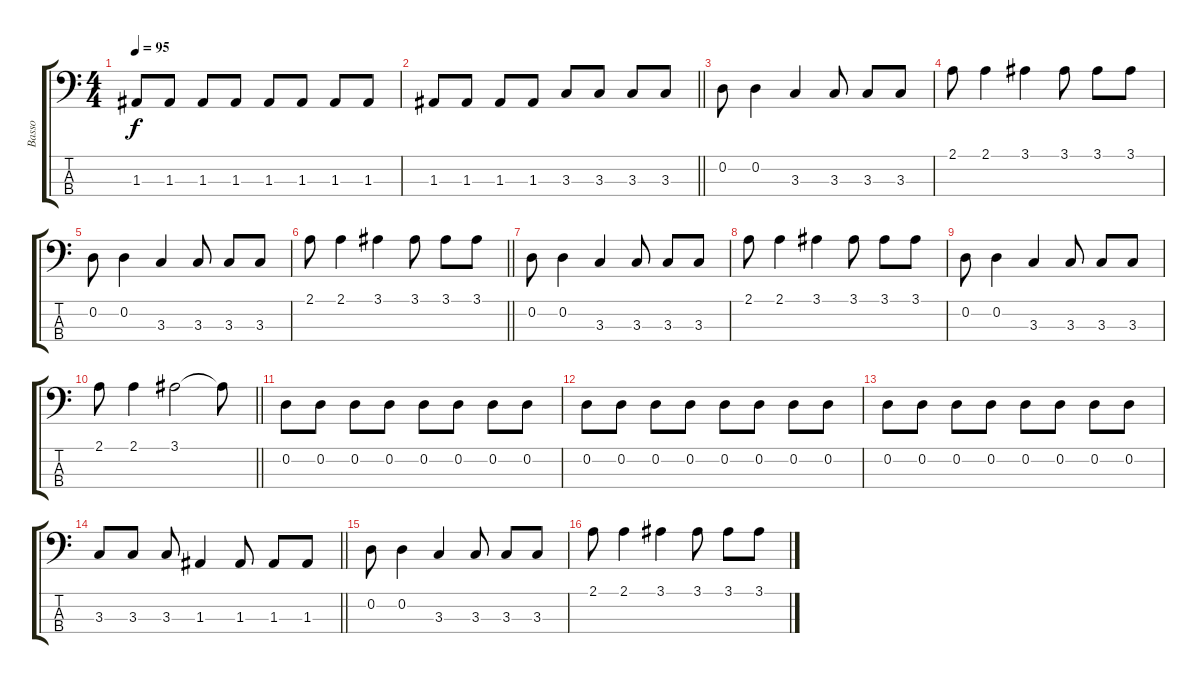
\track ("Basso" "Basso") {instrument electricbassfinger}
\staff {score tabs}
\tuning (G2 D2 A1 E1) {hide}
\ts (4 4)
\tempo 95
\clef f4
\ks c
1.3.8{dy f} 1.3.8 1.3.8 1.3.8 1.3.8 1.3.8 1.3.8 1.3.8 |
\barLineRight lightlight
1.3.8 1.3.8 1.3.8 1.3.8 3.3.8 3.3.8 3.3.8 3.3.8 |
0.2.8 0.2.4 3.3.4 3.3.8 3.3.8 3.3.8 |
2.1.8 2.1.4 3.1.4 3.1.8 3.1.8 3.1.8 |
0.2.8 0.2.4 3.3.4 3.3.8 3.3.8 3.3.8 |
\barLineRight lightlight
2.1.8 2.1.4 3.1.4 3.1.8 3.1.8 3.1.8 |
0.2.8 0.2.4 3.3.4 3.3.8 3.3.8 3.3.8 |
2.1.8 2.1.4 3.1.4 3.1.8 3.1.8 3.1.8 |
0.2.8 0.2.4 3.3.4 3.3.8 3.3.8 3.3.8 |
\barLineRight lightlight
2.1.8 2.1.4 3.1.2 3.1{t}.8 |
0.2.8 0.2.8 0.2.8 0.2.8 0.2.8 0.2.8 0.2.8 0.2.8 |
0.2.8 0.2.8 0.2.8 0.2.8 0.2.8 0.2.8 0.2.8 0.2.8 |
0.2.8 0.2.8 0.2.8 0.2.8 0.2.8 0.2.8 0.2.8 0.2.8 |
\barLineRight lightlight
3.3.8 3.3.8 3.3.8 1.3.4 1.3.8 1.3.8 1.3.8 |
0.2.8 0.2.4 3.3.4 3.3.8 3.3.8 3.3.8 |
2.1.8 2.1.4 3.1.4 3.1.8 3.1.8 3.1.8
